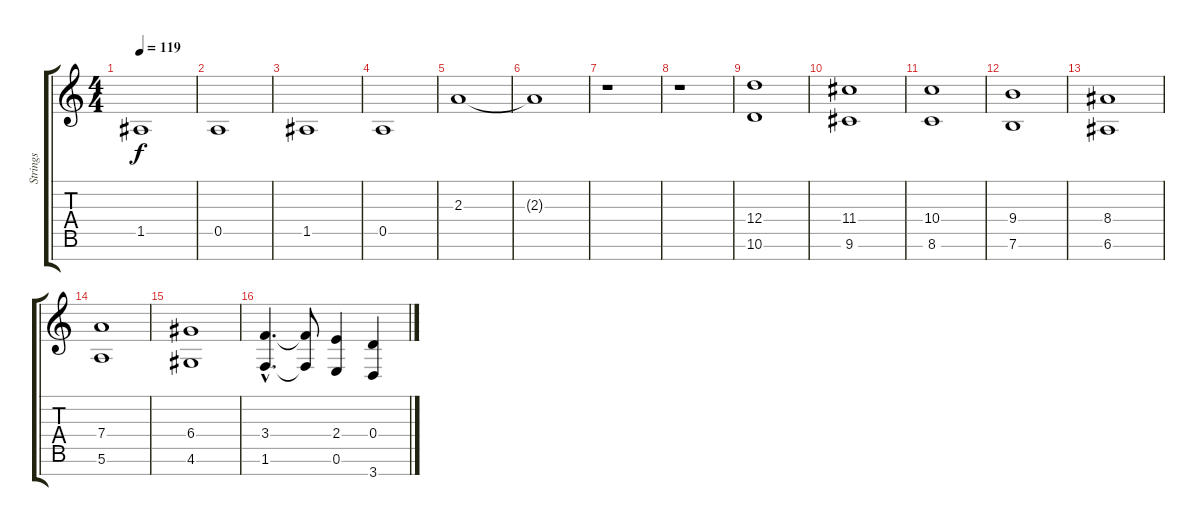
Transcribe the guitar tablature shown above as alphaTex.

\track ("Strings" "Strings") {instrument stringensemble1}
\staff {score tabs}
\tuning (E5 B4 G4 D4 A3 E3 B2) {hide}
\ts (4 4)
\tempo 119
\clef g2
\ks c
1.5.1{dy f} |
0.5.1 |
1.5.1 |
0.5.1 |
2.3.1 |
2.3{t}.1 |
r.1 |
r.1 |
(12.4 10.6).1 |
(11.4 9.6).1 |
(10.4 8.6).1 |
(9.4 7.6).1 |
(8.4 6.6).1 |
(7.4 5.6).1 |
(6.4 4.6).1 |
(3.4{hac} 1.6{hac}).4{d} (3.4{t} 1.6{t}).8 (2.4 0.6).4 (0.4 3.7).4
